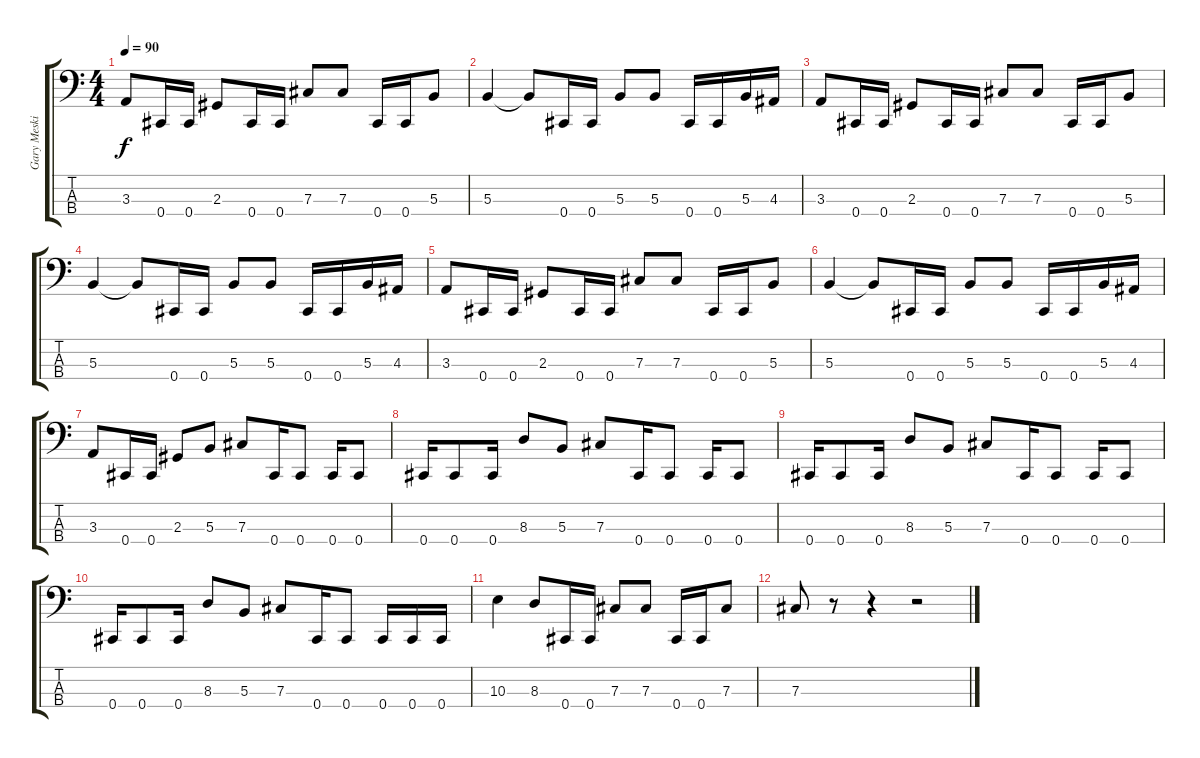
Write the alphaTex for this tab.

\track ("Gary Meskil (also vocals)" "Gary Meski") {instrument electricbasspick}
\staff {score tabs}
\tuning (E2 B1 Gb1 Db1) {hide}
\ts (4 4)
\tempo 90
\clef f4
\ks c
3.3.8{dy f} 0.4.16 0.4.16 2.3.8 0.4.16 0.4.16 7.3.8 7.3.8 0.4.16 0.4.16 5.3.8 |
5.3.4 5.3{t}.8 0.4.16 0.4.16 5.3.8 5.3.8 0.4.16 0.4.16 5.3.16 4.3.16 |
3.3.8 0.4.16 0.4.16 2.3.8 0.4.16 0.4.16 7.3.8 7.3.8 0.4.16 0.4.16 5.3.8 |
5.3.4 5.3{t}.8 0.4.16 0.4.16 5.3.8 5.3.8 0.4.16 0.4.16 5.3.16 4.3.16 |
3.3.8 0.4.16 0.4.16 2.3.8 0.4.16 0.4.16 7.3.8 7.3.8 0.4.16 0.4.16 5.3.8 |
5.3.4 5.3{t}.8 0.4.16 0.4.16 5.3.8 5.3.8 0.4.16 0.4.16 5.3.16 4.3.16 |
3.3.8 0.4.16 0.4.16 2.3.8 5.3.8 7.3.8 0.4.16 0.4.8 0.4.16 0.4.8 |
0.4.16 0.4.8 0.4.16 8.3.8 5.3.8 7.3.8 0.4.16 0.4.8 0.4.16 0.4.8 |
0.4.16 0.4.8 0.4.16 8.3.8 5.3.8 7.3.8 0.4.16 0.4.8 0.4.16 0.4.8 |
0.4.16 0.4.8 0.4.16 8.3.8 5.3.8 7.3.8 0.4.16 0.4.8 0.4.16 0.4.16 0.4.16 |
10.3.4 8.3.8 0.4.16 0.4.16 7.3.8 7.3.8 0.4.16 0.4.16 7.3.8 |
7.3.8 r.8 r.4 r.2
